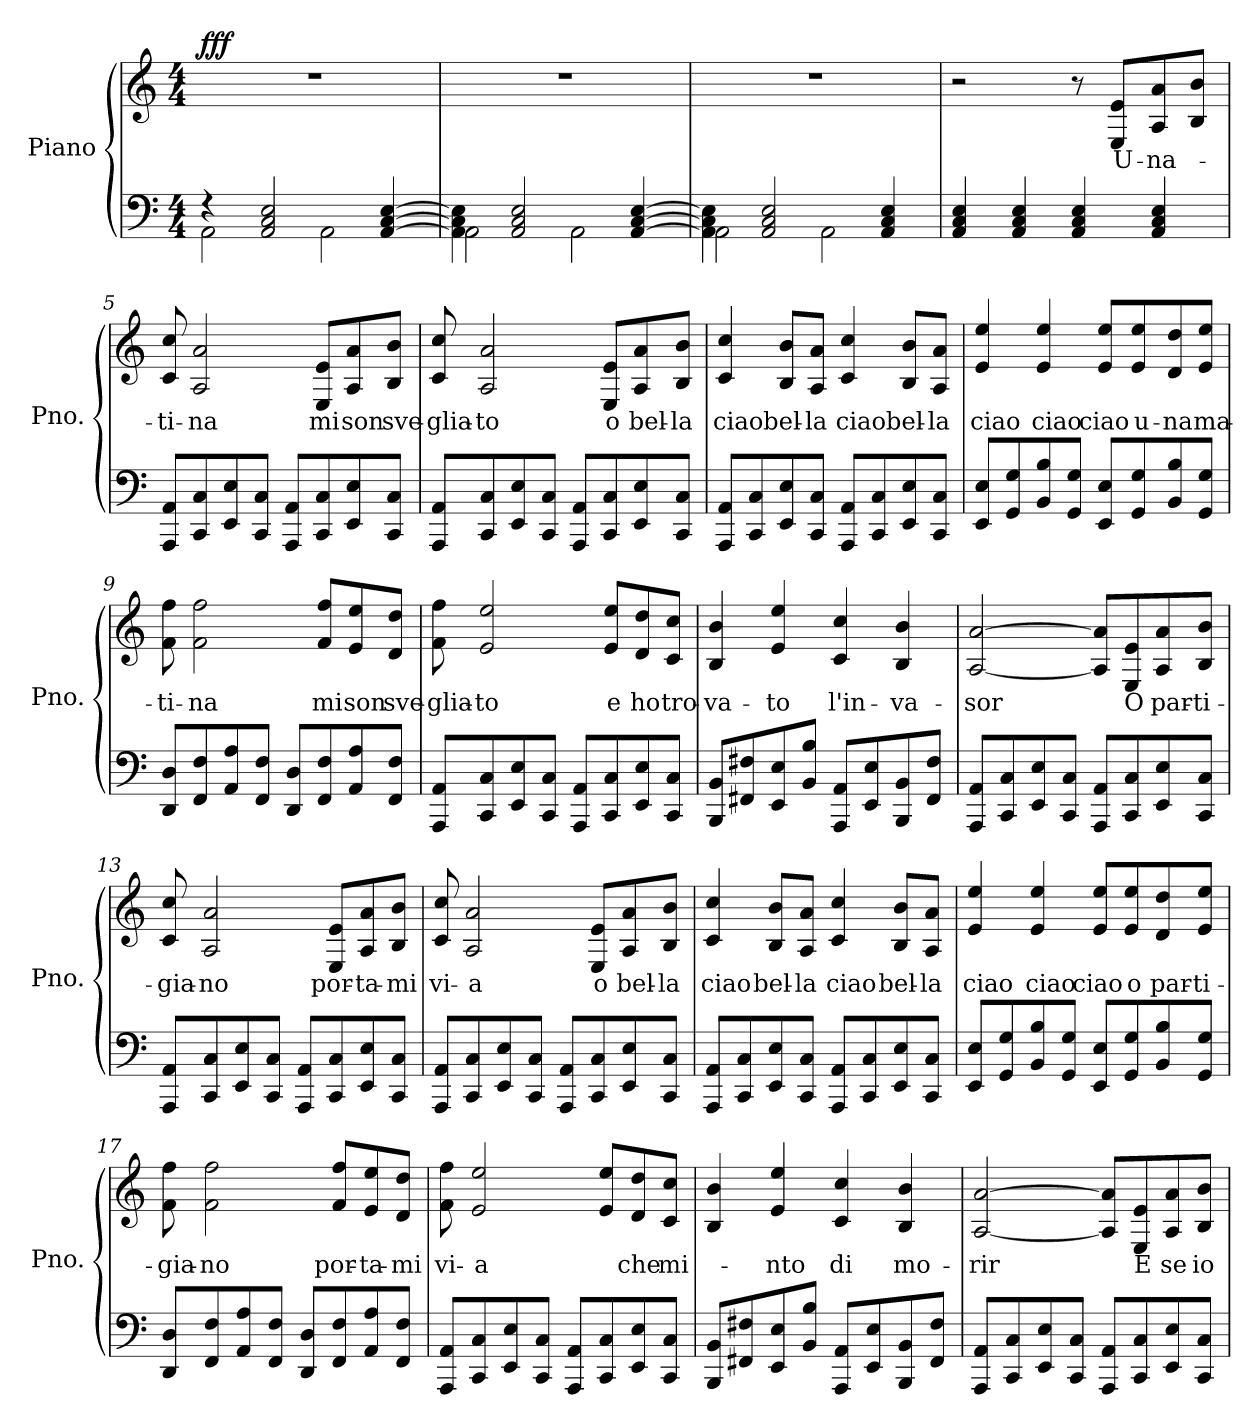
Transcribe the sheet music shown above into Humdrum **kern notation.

**kern	**kern	**text	**dynam
*part1	*part1	*part1	*part1
*staff2	*staff1	*staff1	*staff1/2
*I"Piano	*	*	*
*I'Pno.	*	*	*
*clefF4	*clefG2	*	*
*k[]	*k[]	*	*
*M4/4	*M4/4	*	*
*MM120	*MM120	*	*
=1	=1	=1	=1
*^	*	*	*
!	!	!	!	!LO:DY:b=2
!	!	!	!	!LO:DY:n=1:b
4r	2AA\	1r	.	f ff
2AA/ 2C/ 2E/	.	.	.	.
.	2AA\	.	.	.
[4AA/ [4C/ [4E/	.	.	.	.
=2	=2	=2	=2	=2
4AA\] 4C\] 4E\]	2AA\	1r	.	.
2AA/ 2C/ 2E/	.	.	.	.
.	2AA\	.	.	.
[4AA/ [4C/ [4E/	.	.	.	.
=3	=3	=3	=3	=3
4AA\] 4C\] 4E\]	2AA\	1r	.	.
2AA/ 2C/ 2E/	.	.	.	.
.	2AA\	.	.	.
4AA/ 4C/ 4E/	.	.	.	.
*v	*v	*	*	*
=4	=4	=4	=4
4AA/ 4C/ 4E/	2r	.	.
4AA/ 4C/ 4E/	.	.	.
4AA/ 4C/ 4E/	8r	.	.
.	8E/ 8e/L	U-	.
4AA/ 4C/ 4E/	8A/ 8a/	-na-	.
.	8B/ 8b/J	.	.
!!LO:LB:g=z
=5	=5	=5	=5
8AAA/ 8AA/L	8c/ 8cc/	-ti-	.
8CC/ 8C/	2A/ 2a/	-na	.
8EE/ 8E/	.	.	.
8CC/ 8C/J	.	.	.
8AAA/ 8AA/L	.	.	.
8CC/ 8C/	8E/ 8e/L	mi	.
8EE/ 8E/	8A/ 8a/	son	.
8CC/ 8C/J	8B/ 8b/J	sve-	.
=6	=6	=6	=6
8AAA/ 8AA/L	8c/ 8cc/	-glia-	.
8CC/ 8C/	2A/ 2a/	-to	.
8EE/ 8E/	.	.	.
8CC/ 8C/J	.	.	.
8AAA/ 8AA/L	.	.	.
8CC/ 8C/	8E/ 8e/L	o	.
8EE/ 8E/	8A/ 8a/	bel-	.
8CC/ 8C/J	8B/ 8b/J	-la	.
=7	=7	=7	=7
8AAA/ 8AA/L	4c/ 4cc/	ciao	.
8CC/ 8C/	.	.	.
8EE/ 8E/	8B/ 8b/L	bel-	.
8CC/ 8C/J	8A/ 8a/J	-la	.
8AAA/ 8AA/L	4c/ 4cc/	ciao	.
8CC/ 8C/	.	.	.
8EE/ 8E/	8B/ 8b/L	bel-	.
8CC/ 8C/J	8A/ 8a/J	-la	.
!!LO:LB:g=z
=8	=8	=8	=8
8EE/ 8E/L	4e/ 4ee/	ciao	.
8GG/ 8G/	.	.	.
8BB/ 8B/	4e/ 4ee/	ciao	.
8GG/ 8G/J	.	.	.
8EE/ 8E/L	8e/ 8ee/L	ciao	.
8GG/ 8G/	8e/ 8ee/	u-	.
8BB/ 8B/	8d/ 8dd/	-na	.
8GG/ 8G/J	8e/ 8ee/J	ma-	.
!!LO:LB:g=z
=9	=9	=9	=9
8DD/ 8D/L	8f\ 8ff\	-ti-	.
8FF/ 8F/	2f\ 2ff\	-na	.
8AA/ 8A/	.	.	.
8FF/ 8F/J	.	.	.
8DD/ 8D/L	.	.	.
8FF/ 8F/	8f/ 8ff/L	mi	.
8AA/ 8A/	8e/ 8ee/	son	.
8FF/ 8F/J	8d/ 8dd/J	sve-	.
=10	=10	=10	=10
8AAA/ 8AA/L	8f\ 8ff\	-glia-	.
8CC/ 8C/	2e/ 2ee/	-to	.
8EE/ 8E/	.	.	.
8CC/ 8C/J	.	.	.
8AAA/ 8AA/L	.	.	.
8CC/ 8C/	8e/ 8ee/L	e	.
8EE/ 8E/	8d/ 8dd/	ho	.
8CC/ 8C/J	8c/ 8cc/J	tro-	.
=11	=11	=11	=11
8BBB/ 8BB/L	4B/ 4b/	-va-	.
8FF#X/ 8F#X/	.	.	.
8EE/ 8E/	4e/ 4ee/	-to	.
8BB/ 8B/J	.	.	.
8AAA/ 8AA/L	4c/ 4cc/	l'in-	.
8EE/ 8E/	.	.	.
8BBB/ 8BB/	4B/ 4b/	-va-	.
8FF#/ 8F#/J	.	.	.
=12	=12	=12	=12
8AAA/ 8AA/L	[2A/ [2a/	-sor	.
8CC/ 8C/	.	.	.
8EE/ 8E/	.	.	.
8CC/ 8C/J	.	.	.
8AAA/ 8AA/L	8A/] 8a/]L	.	.
8CC/ 8C/	8E/ 8e/	O	.
8EE/ 8E/	8A/ 8a/	par-	.
8CC/ 8C/J	8B/ 8b/J	-ti-	.
!!LO:PB:g=z
=13	=13	=13	=13
8AAA/ 8AA/L	8c/ 8cc/	-gia-	.
8CC/ 8C/	2A/ 2a/	-no	.
8EE/ 8E/	.	.	.
8CC/ 8C/J	.	.	.
8AAA/ 8AA/L	.	.	.
8CC/ 8C/	8E/ 8e/L	por-	.
8EE/ 8E/	8A/ 8a/	-ta-	.
8CC/ 8C/J	8B/ 8b/J	-mi	.
=14	=14	=14	=14
8AAA/ 8AA/L	8c/ 8cc/	vi-	.
8CC/ 8C/	2A/ 2a/	-a	.
8EE/ 8E/	.	.	.
8CC/ 8C/J	.	.	.
8AAA/ 8AA/L	.	.	.
8CC/ 8C/	8E/ 8e/L	o	.
8EE/ 8E/	8A/ 8a/	bel-	.
8CC/ 8C/J	8B/ 8b/J	-la	.
=15	=15	=15	=15
8AAA/ 8AA/L	4c/ 4cc/	ciao	.
8CC/ 8C/	.	.	.
8EE/ 8E/	8B/ 8b/L	bel-	.
8CC/ 8C/J	8A/ 8a/J	-la	.
8AAA/ 8AA/L	4c/ 4cc/	ciao	.
8CC/ 8C/	.	.	.
8EE/ 8E/	8B/ 8b/L	bel-	.
8CC/ 8C/J	8A/ 8a/J	-la	.
!!LO:LB:g=z
=16	=16	=16	=16
8EE/ 8E/L	4e/ 4ee/	ciao	.
8GG/ 8G/	.	.	.
8BB/ 8B/	4e/ 4ee/	ciao	.
8GG/ 8G/J	.	.	.
8EE/ 8E/L	8e/ 8ee/L	ciao	.
8GG/ 8G/	8e/ 8ee/	o	.
8BB/ 8B/	8d/ 8dd/	par-	.
8GG/ 8G/J	8e/ 8ee/J	-ti-	.
!!LO:LB:g=z
=17	=17	=17	=17
8DD/ 8D/L	8f\ 8ff\	-gia-	.
8FF/ 8F/	2f\ 2ff\	-no	.
8AA/ 8A/	.	.	.
8FF/ 8F/J	.	.	.
8DD/ 8D/L	.	.	.
8FF/ 8F/	8f/ 8ff/L	por-	.
8AA/ 8A/	8e/ 8ee/	-ta-	.
8FF/ 8F/J	8d/ 8dd/J	-mi	.
=18	=18	=18	=18
8AAA/ 8AA/L	8f\ 8ff\	vi-	.
8CC/ 8C/	2e/ 2ee/	-a	.
8EE/ 8E/	.	.	.
8CC/ 8C/J	.	.	.
8AAA/ 8AA/L	.	.	.
8CC/ 8C/	8e/ 8ee/L	.	.
8EE/ 8E/	8d/ 8dd/	che	.
8CC/ 8C/J	8c/ 8cc/J	mi-	.
=19	=19	=19	=19
8BBB/ 8BB/L	4B/ 4b/	.	.
8FF#X/ 8F#X/	.	.	.
8EE/ 8E/	4e/ 4ee/	-nto	.
8BB/ 8B/J	.	.	.
8AAA/ 8AA/L	4c/ 4cc/	di	.
8EE/ 8E/	.	.	.
8BBB/ 8BB/	4B/ 4b/	mo-	.
8FF#/ 8F#/J	.	.	.
=20	=20	=20	=20
8AAA/ 8AA/L	[2A/ [2a/	-rir	.
8CC/ 8C/	.	.	.
8EE/ 8E/	.	.	.
8CC/ 8C/J	.	.	.
8AAA/ 8AA/L	8A/] 8a/]L	.	.
8CC/ 8C/	8E/ 8e/	E	.
8EE/ 8E/	8A/ 8a/	se	.
8CC/ 8C/J	8B/ 8b/J	io	.
=	=	=	=
*-	*-	*-	*-
